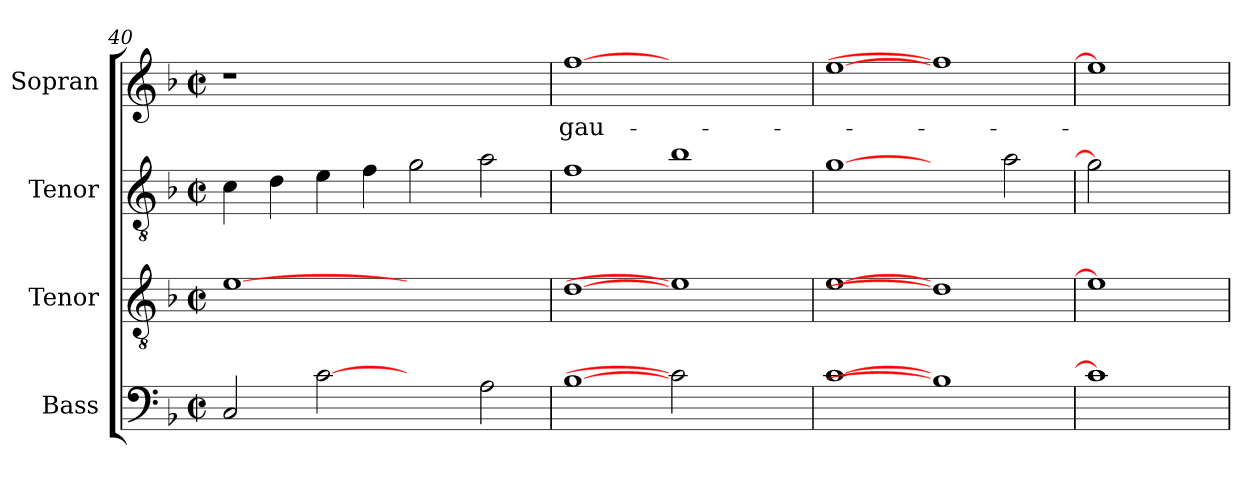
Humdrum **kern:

**kern	**kern	**kern	**kern	**text
*part4	*part3	*part2	*part1	*part1
*staff4	*staff3	*staff2	*staff1	*staff1
*I"Bass	*I"Tenor	*I"Tenor	*I"Sopran	*
*	*I'Tenor	*	*	*
*clefF4	*clefGv2	*clefGv2	*clefG2	*
*	*ITrd7c12	*ITrd7c12	*	*
*k[b-]	*k[b-]	*k[b-]	*k[b-]	*
*F:	*F:	*F:	*F:	*
*M2/2	*M2/2	*M2/2	*M2/2	*
*met(c|)	*met(c|)	*met(c|)	*met(c|)	*
=40	=40	=40	=40	=40
!	!	!	!LO:N:vis=1	!
2Ci/	[1Ei	4Ci\	1r	.
.	.	4Di\	.	.
[2ci	.	4Ei\	.	.
.	.	4Fi\	.	.
2ryy	1ryy	2Gi\	1ryy	.
2Ai\	.	2Ai\	.	.
=41	=41	=41	=41	=41
!	!	!	!	!LO:LY:b:color=#000000
[1B-i	[1Di	1Fi	[1ffi	gau-
2ci]	1Ei]	1B-i	1ryy	.
2ryy	.	.	.	.
!!LO:LB:g=z
=42	=42	=42	=42	=42
[1ci	[1Ei	[1Gi	[1eei	.
1B-i]	1Di]	2ryy	1ffi]	.
.	.	2Ai\	.	.
=43	=43	=43	=43	=43
1ci]	1Ei]	2Gi]	1eei]	.
.	.	2ryy	.	.
=	=	=	=	=
*-	*-	*-	*-	*-
